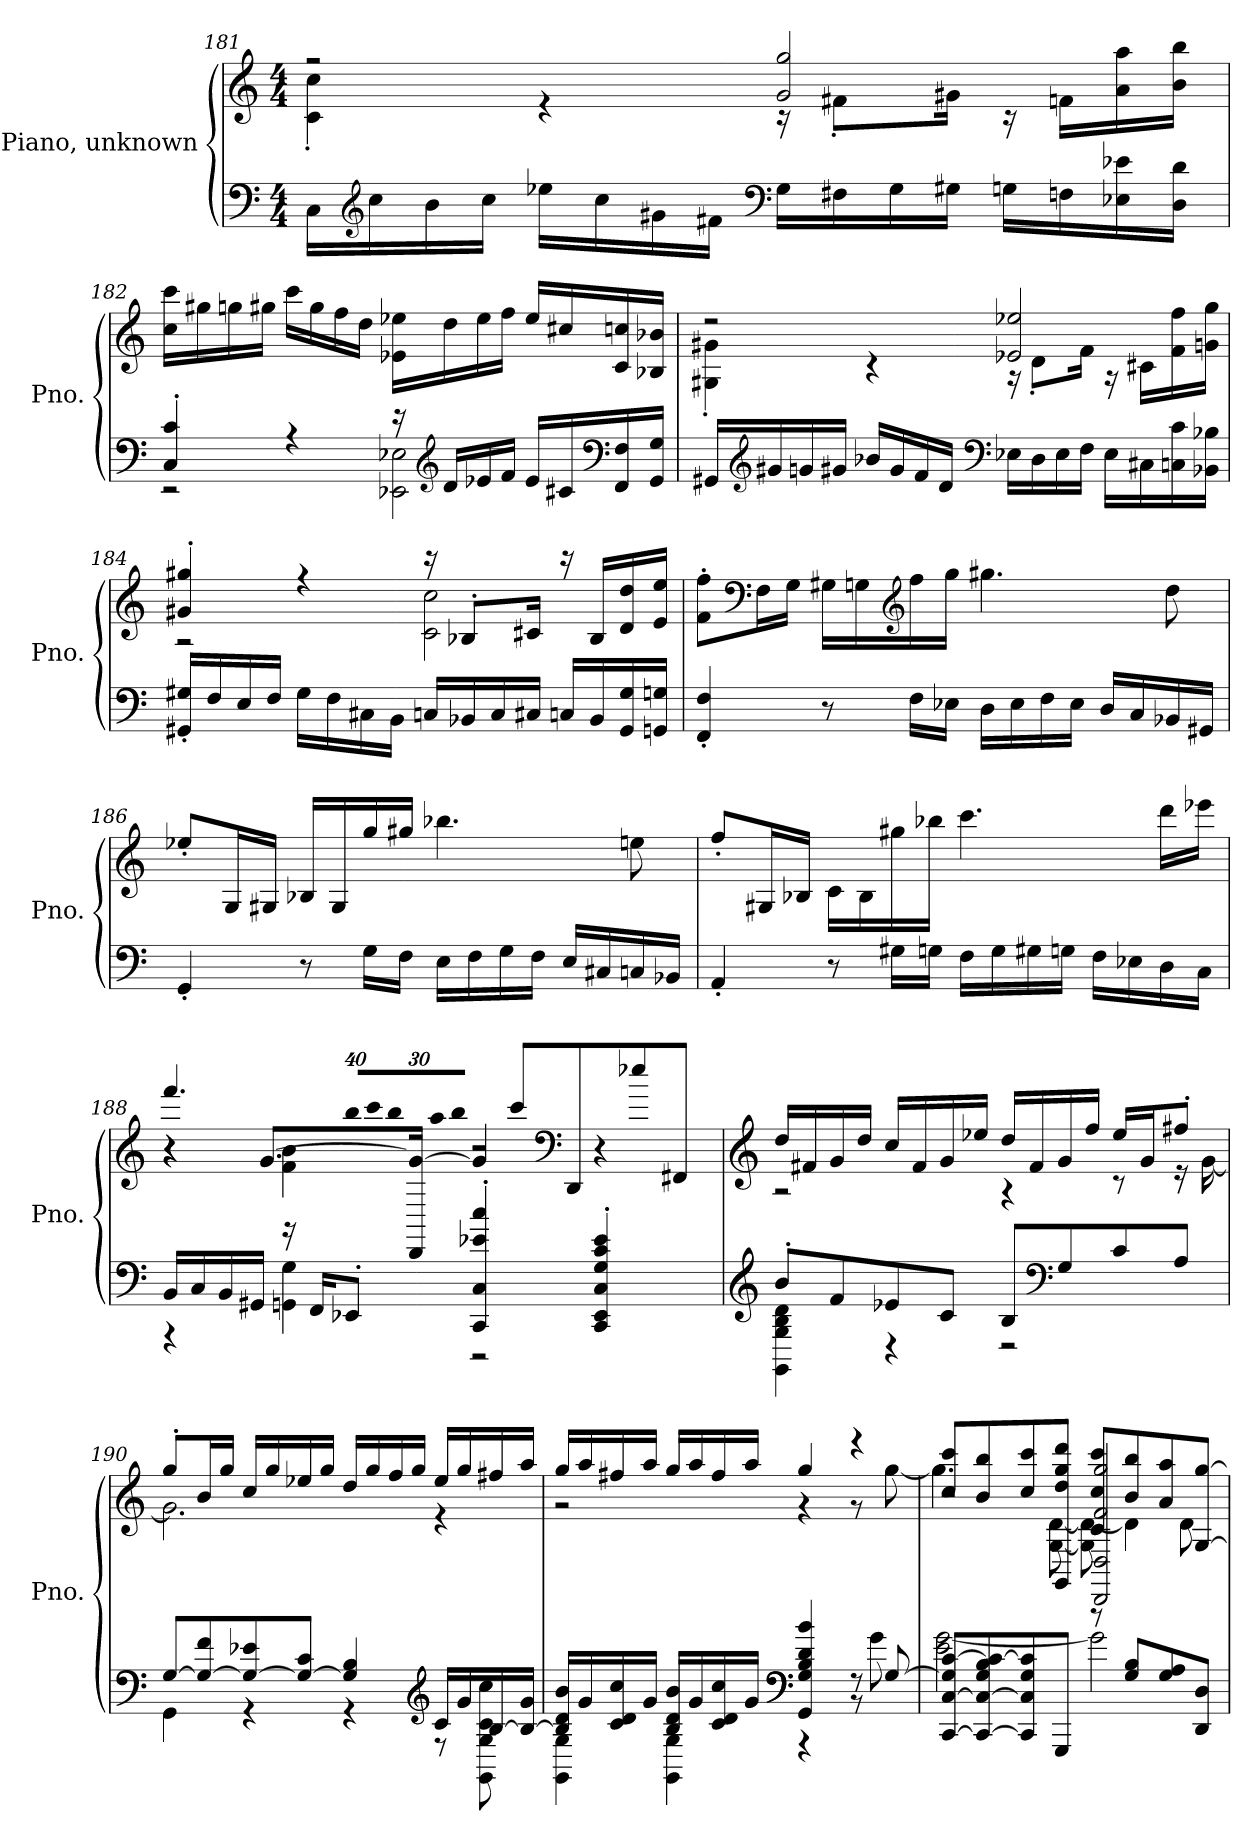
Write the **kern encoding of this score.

**kern	**kern
*part1	*part1
*staff2	*staff1
*I"Piano, unknown	*
*I'Pno.	*
!!LO:PB:g=z
*clefF4	*clefG2
*k[]	*k[]
*M4/4	*M4/4
=181	=181
*	*^
16C\LL	2r	4c\' 4cc\'
*clefG2	*	*
16cc\	.	.
16b\	.	.
16cc\JJ	.	.
16ee-X\LL	.	4r
16cc\	.	.
16g#X\	.	.
16f#X\JJ	.	.
*clefF4	*	*
16G\LL	2g/ 2gg/	16r
16F#X\	.	8f#X'\L
16G\	.	.
16G#X\JJ	.	16g#X\Jk
16Gn\LL	.	16r
16Fn\	.	16fn\LL
16E-X\ 16e-X\	.	16a\ 16aa\
16D\ 16d\JJ	.	16b\ 16bb\JJ
*	*v	*v
!!LO:LB:g=z
=182	=182
*^	*
4C/' 4c/'	2r	16cc\ 16ccc\LL
.	.	16gg#X\
.	.	16ggn\
.	.	16gg#X\JJ
4r	.	16ccc\LL
.	.	16gg#\
.	.	16ff\
.	.	16dd\JJ
16r	2EE-X\ 2E-X\	16e-X\ 16ee-X\LL
*clefG2	*	*
16d/LL	.	16dd\
16e-X/	.	16ee-\
16f/JJ	.	16ff\JJ
16e-/LL	.	16ee-/LL
16c#X/	.	16cc#X/
*clefF4	*	*
16FF/ 16F/	.	16c/ 16ccn/
16GG/ 16G/JJ	.	16B-X/ 16b-X/JJ
*v	*v	*
!!LO:LB:g=z
=183	=183
*	*^
16GG#X/LL	2r	4G#X\' 4g#X\'
*clefG2	*	*
16g#X/	.	.
16gn/	.	.
16g#X/JJ	.	.
16b-X/LL	.	4r
16g#/	.	.
16f/	.	.
16d/JJ	.	.
*clefF4	*	*
16E-X\LL	2e-X/ 2ee-X/	16r
16D\	.	8d'\L
16E-\	.	.
16F\JJ	.	16f\Jk
16E-\LL	.	16r
16C#X\	.	16c#X\LL
16Cn\ 16c\	.	16f\ 16ff\
16BB-X\ 16B-X\JJ	.	16gn\ 16gg\JJ
=184	=184	=184
16GG#X/' 16G#X/'LL	4g#X/' 4gg#X/'	2r
16F/	.	.
16E/	.	.
16F/JJ	.	.
16G#\LL	4r	.
16F\	.	.
16C#X\	.	.
16BB\JJ	.	.
16Cn/LL	16r	2c\ 2cc\
16BB-X/	8B-X'/L	.
16C/	.	.
16C#X/JJ	16c#X/Jk	.
16Cn/LL	16r	.
16BB-/	16B-/LL	.
16GG#/ 16G#/	16d/ 16dd/	.
16GGn/ 16Gn/JJ	16e/ 16ee/JJ	.
*	*v	*v
!!LO:LB:g=z
=185	=185
4FF/' 4F/'	8f\' 8ff\'L
*	*clefF4
.	16F\L
.	16G\JJ
8r	16G#X\LL
.	16Gn\
*	*clefG2
16F\LL	16ff\
16E-X\JJ	16gg\JJ
16D\LL	4.gg#X\
16E-\	.
16F\	.
16E-\JJ	.
16D/LL	.
16C/	.
16BB-X/	8dd\
16GG#X/JJ	.
=186	=186
4GG'/	8ee-X'/L
.	16G/L
.	16G#X/JJ
8r	16B-X/LL
.	16G#/
16G\LL	16gg/
16F\JJ	16gg#X/JJ
16E\LL	4.bb-X\
16F\	.
16G\	.
16F\JJ	.
16E/LL	.
16C#X/	.
16Cn/	8een\
16BB-X/JJ	.
!!LO:LB:g=z
=187	=187
4AA'/	8ff'/L
.	16G#X/L
.	16B-X/JJ
8r	16c\LL
.	16B-\
16G#X\LL	16gg#X\
16Gn\JJ	16bb-X\JJ
16F\LL	4.ccc\
16G\	.
16G#X\	.
16Gn\JJ	.
16F\LL	.
16E-X\	.
16D\	16ddd\LL
16C\JJ	16eee-X\JJ
=188	=188
*^	*^
*	*	*	*^
16BB/LL	4r	4.fff/	4r	4r
16C/	.	.	.	.
16BB/	.	.	.	.
16GG#X/JJ	.	.	.	.
16r	4GGn\ 4G\	.	4f\ 4b\	[8.g/L
16FF/KL	.	.	.	.
*	*	*Xbrackettup	*	*
!	!	!LO:N:vis=32	!	!
8EE-X'/J	.	640%23bb/LLL	.	.
!	!	!LO:N:vis=64	!	!
.	.	960%17ccc/L	.	.
!	!	!LO:N:vis=64	!	!
.	.	960%17bb/	.	.
.	.	.	.	16DD/ 16g/_Jk
!	!	!LO:N:vis=64	!	!
.	.	960%17aa/J	.	.
!	!	!LO:N:vis=32	!	!
.	.	640%23bb/JJJ	.	.
4CC/' 4C/' 4e-X/' 4cc/'	2r	8ccc/L	2r	4g/]
*	*	*clefF4	*	*
.	.	8DD/	.	.
4CC/' 4EE-/' 4C/' 4G/' 4c/' 4e-/'	.	8ee-X/	.	4r
.	.	8FF#X/J	.	.
*	*	*v	*v	*v
!!LO:LB:g=z
=189	=189	=189
*clefG2	*	*clefG2
*	*	*^
8b'/L	4GG\ 4G\ 4B\ 4d\	16dd/LL	2r
.	.	16f#X/	.
8f/	.	16g/	.
.	.	16dd/JJ	.
8e-X/	4r	16cc/LL	.
.	.	16f#/	.
8c/J	.	16g/	.
.	.	16ee-X/JJ	.
8B/L	2r	16dd/LL	4r
.	.	16f#/	.
*clefF4	*	*	*
8G/	.	16g/	.
.	.	16ff/JJ	.
8c/	.	16ee-/LL	8r
.	.	16g/J	.
8A/J	.	8ff#X'/J	16r
.	.	.	[16g\
=190	=190	=190	=190
[8G/L	4GG\	8gg'/L	2.g\]
8G/_ 8f/	.	16b/L	.
.	.	16gg/JJ	.
8G/_ 8e-X/	4r	16cc/LL	.
.	.	16gg/	.
8G/_ 8c/J	.	16ee-X/	.
.	.	16gg/JJ	.
4G/] 4B/	4r	16dd/LL	.
.	.	16gg/	.
.	.	16ff/	.
.	.	16gg/JJ	.
*clefG2	*	*	*
16c/LL	8r	16ee-/LL	4r
16g/	.	16gg/	.
[16B/	8GG\ 8G\ 8c\ 8cc\	16ff#X/	.
16B/_ 16g/JJ	.	16aa/JJ	.
!!LO:PB:g=z	!!
=191	=191	=191	=191
16B/] 16d/ 16b/LL	4GG\ 4G\	16gg/LL	2r
16g/	.	16aa/	.
16c/ 16d/ 16cc/	.	16ff#X/	.
16g/JJ	.	16aa/JJ	.
16B/ 16d/ 16b/LL	4GG\ 4G\	16gg/LL	.
16g/	.	16aa/	.
16c/ 16d/ 16cc/	.	16ff#/	.
16g/JJ	.	16aa/JJ	.
*clefF4	*	*	*
4GG/ 4G/ 4B/ 4d/ 4b/	4r	4gg/	4r
8r	8r	4r	8r
[8G/	8g\	.	[8gg\
=192	=192	=192	=192
*	*	*	*^
[8CC/ [8C/ 8G/] [8c/L	2e\ [2g\	8cc/ 8ccc/L	4.gg\]	2r
8CC/_ 8C/_ 8G/ 8B/ 8c/_	.	8b/ 8bb/	.	.
8CC/] 8C/] 8G/ 8c/]	.	8cc/ 8ccc/	.	.
8GGG/J	.	8GG/ 8dd/ 8gg/ 8ddd/J	[8G\ [8d\	.
8r	2g\]	8c/ 8cc/ 8ccc/L	8G\] 8d\_	2DD/ 2D/ 2f/ 2gg/
8G/ 8B/L	.	8b/ 8bb/	4d\]	.
8G/ 8A/	.	8a/ 8aa/	.	.
8DD/ 8D/J	.	[8G/ [8gg/J	8d\	.
*v	*v	*	*	*
*	*v	*v	*v
=	=
*-	*-
